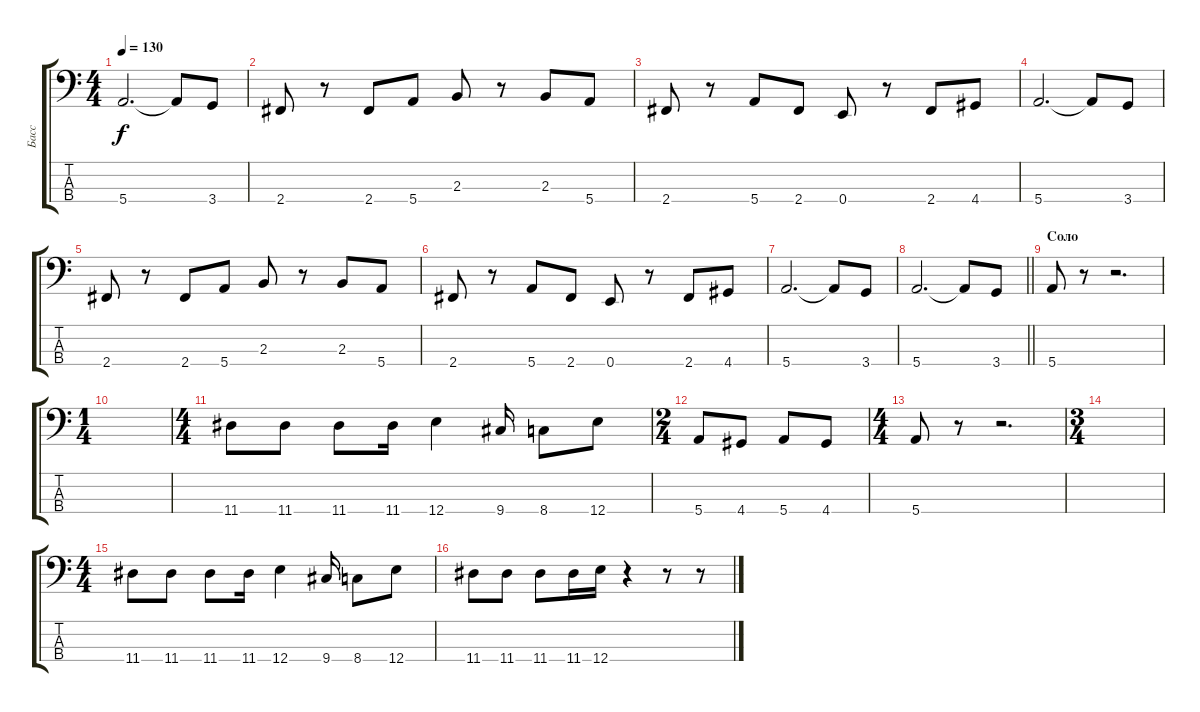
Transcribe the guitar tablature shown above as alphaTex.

\track ("Басс" "Басс") {instrument electricbassfinger}
\staff {score tabs}
\tuning (G2 D2 A1 E1) {hide}
\ts (4 4)
\tempo 130
\clef f4
\ks c
5.4.2{d dy f} 5.4{t}.8 3.4.8 |
2.4.8 r.8 2.4.8 5.4.8 2.3.8 r.8 2.3.8 5.4.8 |
2.4.8 r.8 5.4.8 2.4.8 0.4.8 r.8 2.4.8 4.4.8 |
5.4.2{d} 5.4{t}.8 3.4.8 |
2.4.8 r.8 2.4.8 5.4.8 2.3.8 r.8 2.3.8 5.4.8 |
2.4.8 r.8 5.4.8 2.4.8 0.4.8 r.8 2.4.8 4.4.8 |
5.4.2{d} 5.4{t}.8 3.4.8 |
\barLineRight lightlight
5.4.2{d} 5.4{t}.8 3.4.8 |
\section ("" "Соло")
5.4.8 r.8 r.2{d} |
\ts (1 4)
|
\ts (4 4)
11.4.8 11.4.8 11.4.8 11.4.16 12.4.4 9.4.16 8.4.8 12.4.8 |
\ts (2 4)
5.4.8 4.4.8 5.4.8 4.4.8 |
\ts (4 4)
5.4.8 r.8 r.2{d} |
\ts (3 4)
|
\ts (4 4)
11.4.8 11.4.8 11.4.8 11.4.16 12.4.4 9.4.16 8.4.8 12.4.8 |
11.4.8 11.4.8 11.4.8 11.4.16 12.4.16 r.4 r.8 r.8
